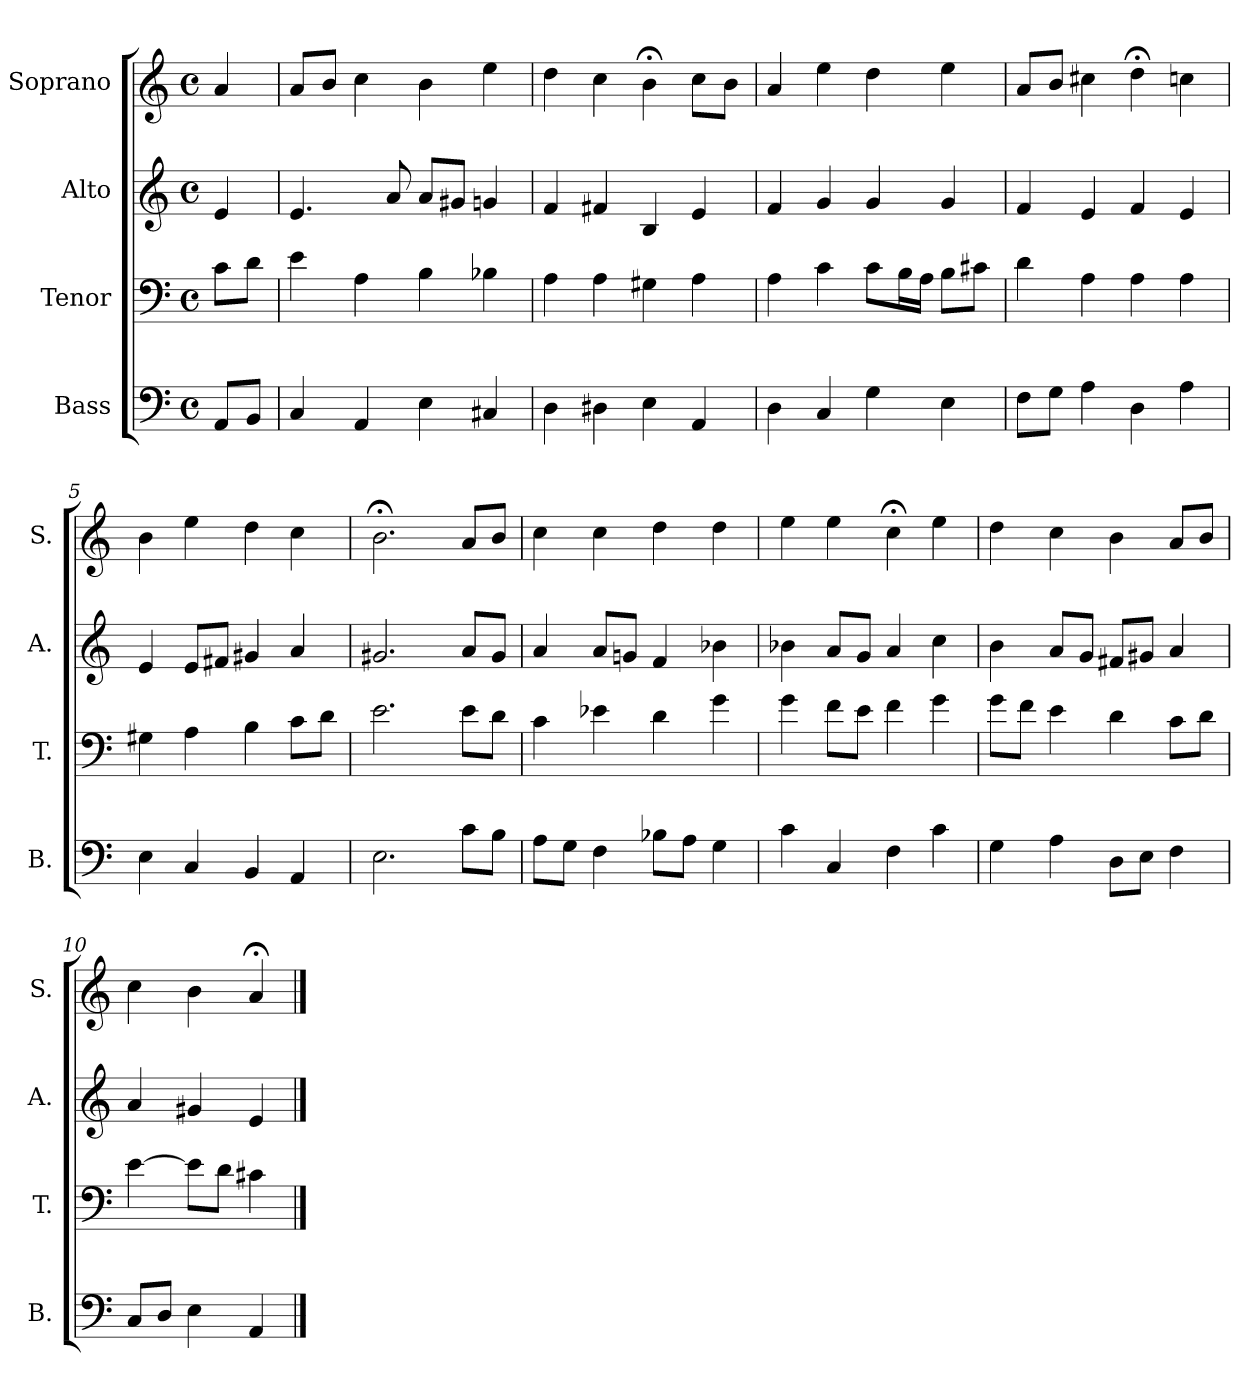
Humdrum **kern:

**kern	**kern	**kern	**kern
*part4	*part3	*part2	*part1
*staff4	*staff3	*staff2	*staff1
*I"Bass	*I"Tenor	*I"Alto	*I"Soprano
*I'B.	*I'T.	*I'A.	*I'S.
*clefF4	*clefF4	*clefG2	*clefG2
*k[]	*k[]	*k[]	*k[]
*a:	*a:	*a:	*a:
*M4/4	*M4/4	*M4/4	*M4/4
*met(c)	*met(c)	*met(c)	*met(c)
=	=	=	=
8AA/L	8c\L	4e/	4a/
8BB/J	8d\J	.	.
=1	=1	=1	=1
4C/	4e\	4.e/	8a/L
.	.	.	8b/J
4AA/	4A\	.	4cc\
.	.	8a/	.
4E\	4B\	8a/L	4b\
.	.	8g#X/J	.
4C#X/	4B-X\	4gn/	4ee\
=2	=2	=2	=2
4D\	4A\	4f/	4dd\
4D#X\	4A\	4f#X/	4cc\
4E\	4G#X\	4B/	4b;<\
4AA/	4A\	4e/	8cc\L
.	.	.	8b\J
=3	=3	=3	=3
4D\	4A\	4f/	4a/
4C/	4c\	4g/	4ee\
4G\	8c\L	4g/	4dd\
.	16B\L	.	.
.	16A\JJ	.	.
4E\	8B\L	4g/	4ee\
.	8c#X\J	.	.
!!LO:LB:g=z
=4	=4	=4	=4
8F\L	4d\	4f/	8a/L
8G\J	.	.	8b/J
4A\	4A\	4e/	4cc#X\
4D\	4A\	4f/	4dd;<\
4A\	4A\	4e/	4ccn\
=5	=5	=5	=5
4E\	4G#X\	4e/	4b\
4C/	4A\	8e/L	4ee\
.	.	8f#X/J	.
4BB/	4B\	4g#X/	4dd\
4AA/	8c\L	4a/	4cc\
.	8d\J	.	.
=6	=6	=6	=6
2.E\	2.e\	2.g#X/	2.b;<\
8c\L	8e\L	8a/L	8a/L
8B\J	8d\J	8g#/J	8b/J
=7	=7	=7	=7
8A\L	4c\	4a/	4cc\
8G\J	.	.	.
4F\	4e-X\	8a/L	4cc\
.	.	8gn/J	.
8B-X\L	4d\	4f/	4dd\
8A\J	.	.	.
4G\	4g\	4b-X\	4dd\
!!LO:LB:g=z
=8	=8	=8	=8
4c\	4g\	4b-X\	4ee\
4C/	8f\L	8a/L	4ee\
.	8e\J	8g/J	.
4F\	4f\	4a/	4cc;<\
4c\	4g\	4cc\	4ee\
=9	=9	=9	=9
4G\	8g\L	4b\	4dd\
.	8f\J	.	.
4A\	4e\	8a/L	4cc\
.	.	8g/J	.
8D\L	4d\	8f#X/L	4b\
8E\J	.	8g#X/J	.
4F\	8c\L	4a/	8a/L
.	8d\J	.	8b/J
=10	=10	=10	=10
8C/L	[4e\	4a/	4cc\
8D/J	.	.	.
4E\	8e\L]	4g#X/	4b\
.	8d\J	.	.
4AA/	4c#X\	4e/	4a;</
==	==	==	==
*-	*-	*-	*-
